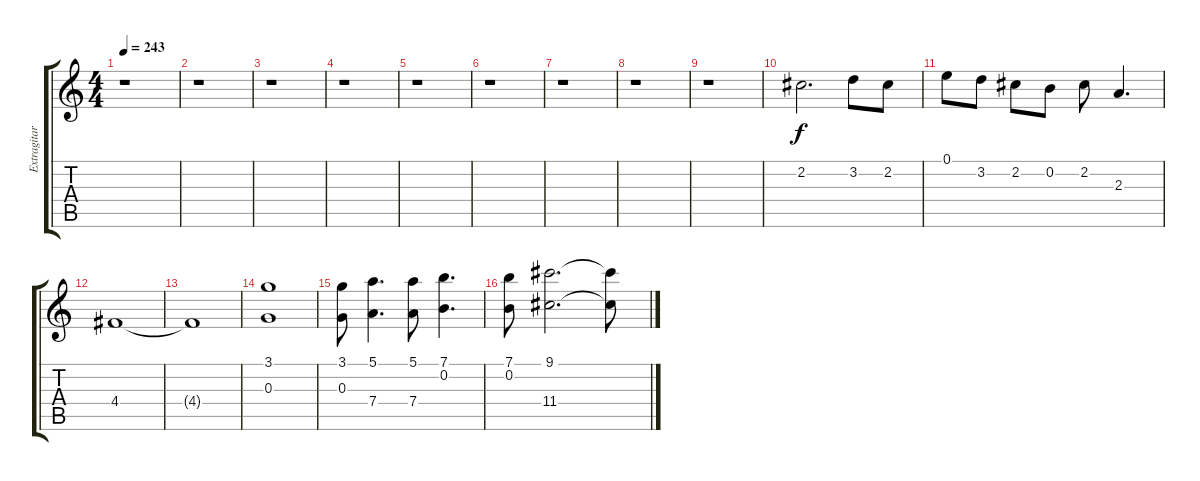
\track ("Extragitarr" "Extragitar") {instrument overdrivenguitar}
\staff {score tabs}
\tuning (E4 B3 G3 D3 A2 E2) {hide}
\ts (4 4)
\tempo 243
\clef g2
\ks c
r.1{dy f} |
r.1 |
r.1 |
r.1 |
r.1 |
r.1 |
r.1 |
r.1 |
r.1 |
2.2.2{d} 3.2.8 2.2.8 |
0.1.8 3.2.8 2.2.8 0.2.8 2.2.8 2.3.4{d} |
4.4.1 |
4.4{t}.1 |
(3.1 0.3).1 |
(3.1 0.3).8 (5.1 7.4).4{d} (5.1 7.4).8 (7.1 0.2).4{d} |
(7.1 0.2).8 (9.1 11.4).2{d} (9.1{t} 11.4{t}).8
